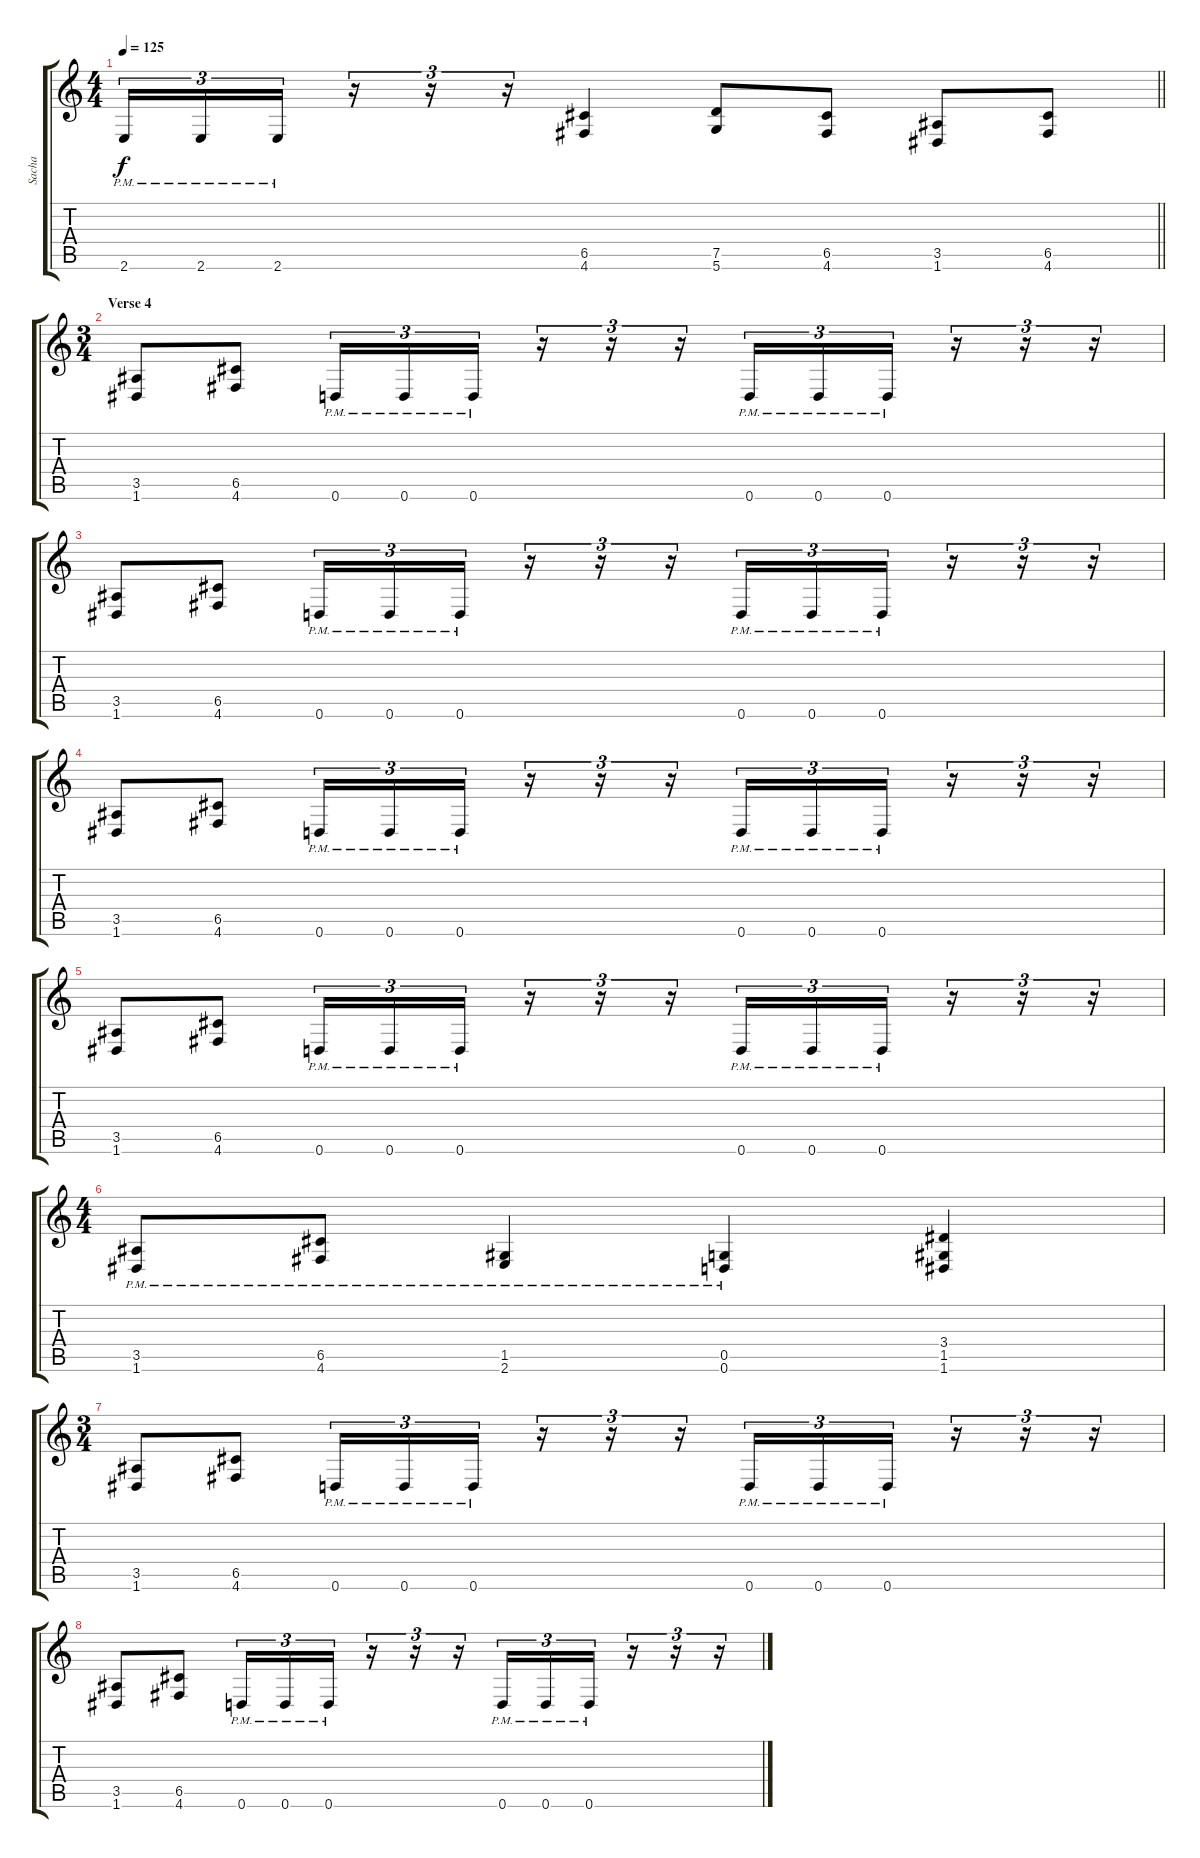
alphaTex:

\track ("Sacha" "Sacha") {instrument distortionguitar}
\staff {score tabs}
\tuning (D4 A3 F3 C3 G2 D2) {hide}
\ts (4 4)
\tempo 125
\clef g2
\barLineRight lightlight
\ks c
2.6{pm}.16{tu (3 2) dy f} 2.6{pm}.16{tu (3 2)} 2.6{pm}.16{tu (3 2)} r.16{tu (3 2)} r.16{tu (3 2)} r.16{tu (3 2)} (6.5 4.6).4 (7.5 5.6).8 (6.5 4.6).8 (3.5 1.6).8 (6.5 4.6).8 |
\ts (3 4)
\section ("" "Verse 4")
(3.5 1.6).8 (6.5 4.6).8 0.6{pm}.16{tu (3 2)} 0.6{pm}.16{tu (3 2)} 0.6{pm}.16{tu (3 2)} r.16{tu (3 2)} r.16{tu (3 2)} r.16{tu (3 2)} 0.6{pm}.16{tu (3 2)} 0.6{pm}.16{tu (3 2)} 0.6{pm}.16{tu (3 2)} r.16{tu (3 2)} r.16{tu (3 2)} r.16{tu (3 2)} |
(3.5 1.6).8 (6.5 4.6).8 0.6{pm}.16{tu (3 2)} 0.6{pm}.16{tu (3 2)} 0.6{pm}.16{tu (3 2)} r.16{tu (3 2)} r.16{tu (3 2)} r.16{tu (3 2)} 0.6{pm}.16{tu (3 2)} 0.6{pm}.16{tu (3 2)} 0.6{pm}.16{tu (3 2)} r.16{tu (3 2)} r.16{tu (3 2)} r.16{tu (3 2)} |
(3.5 1.6).8 (6.5 4.6).8 0.6{pm}.16{tu (3 2)} 0.6{pm}.16{tu (3 2)} 0.6{pm}.16{tu (3 2)} r.16{tu (3 2)} r.16{tu (3 2)} r.16{tu (3 2)} 0.6{pm}.16{tu (3 2)} 0.6{pm}.16{tu (3 2)} 0.6{pm}.16{tu (3 2)} r.16{tu (3 2)} r.16{tu (3 2)} r.16{tu (3 2)} |
(3.5 1.6).8 (6.5 4.6).8 0.6{pm}.16{tu (3 2)} 0.6{pm}.16{tu (3 2)} 0.6{pm}.16{tu (3 2)} r.16{tu (3 2)} r.16{tu (3 2)} r.16{tu (3 2)} 0.6{pm}.16{tu (3 2)} 0.6{pm}.16{tu (3 2)} 0.6{pm}.16{tu (3 2)} r.16{tu (3 2)} r.16{tu (3 2)} r.16{tu (3 2)} |
\ts (4 4)
(3.5{pm} 1.6{pm}).8 (6.5{pm} 4.6{pm}).8 (1.5{pm} 2.6{pm}).4 (0.5{pm} 0.6{pm}).4 (3.4 1.5 1.6).4 |
\ts (3 4)
(3.5 1.6).8 (6.5 4.6).8 0.6{pm}.16{tu (3 2)} 0.6{pm}.16{tu (3 2)} 0.6{pm}.16{tu (3 2)} r.16{tu (3 2)} r.16{tu (3 2)} r.16{tu (3 2)} 0.6{pm}.16{tu (3 2)} 0.6{pm}.16{tu (3 2)} 0.6{pm}.16{tu (3 2)} r.16{tu (3 2)} r.16{tu (3 2)} r.16{tu (3 2)} |
(3.5 1.6).8 (6.5 4.6).8 0.6{pm}.16{tu (3 2)} 0.6{pm}.16{tu (3 2)} 0.6{pm}.16{tu (3 2)} r.16{tu (3 2)} r.16{tu (3 2)} r.16{tu (3 2)} 0.6{pm}.16{tu (3 2)} 0.6{pm}.16{tu (3 2)} 0.6{pm}.16{tu (3 2)} r.16{tu (3 2)} r.16{tu (3 2)} r.16{tu (3 2)}
